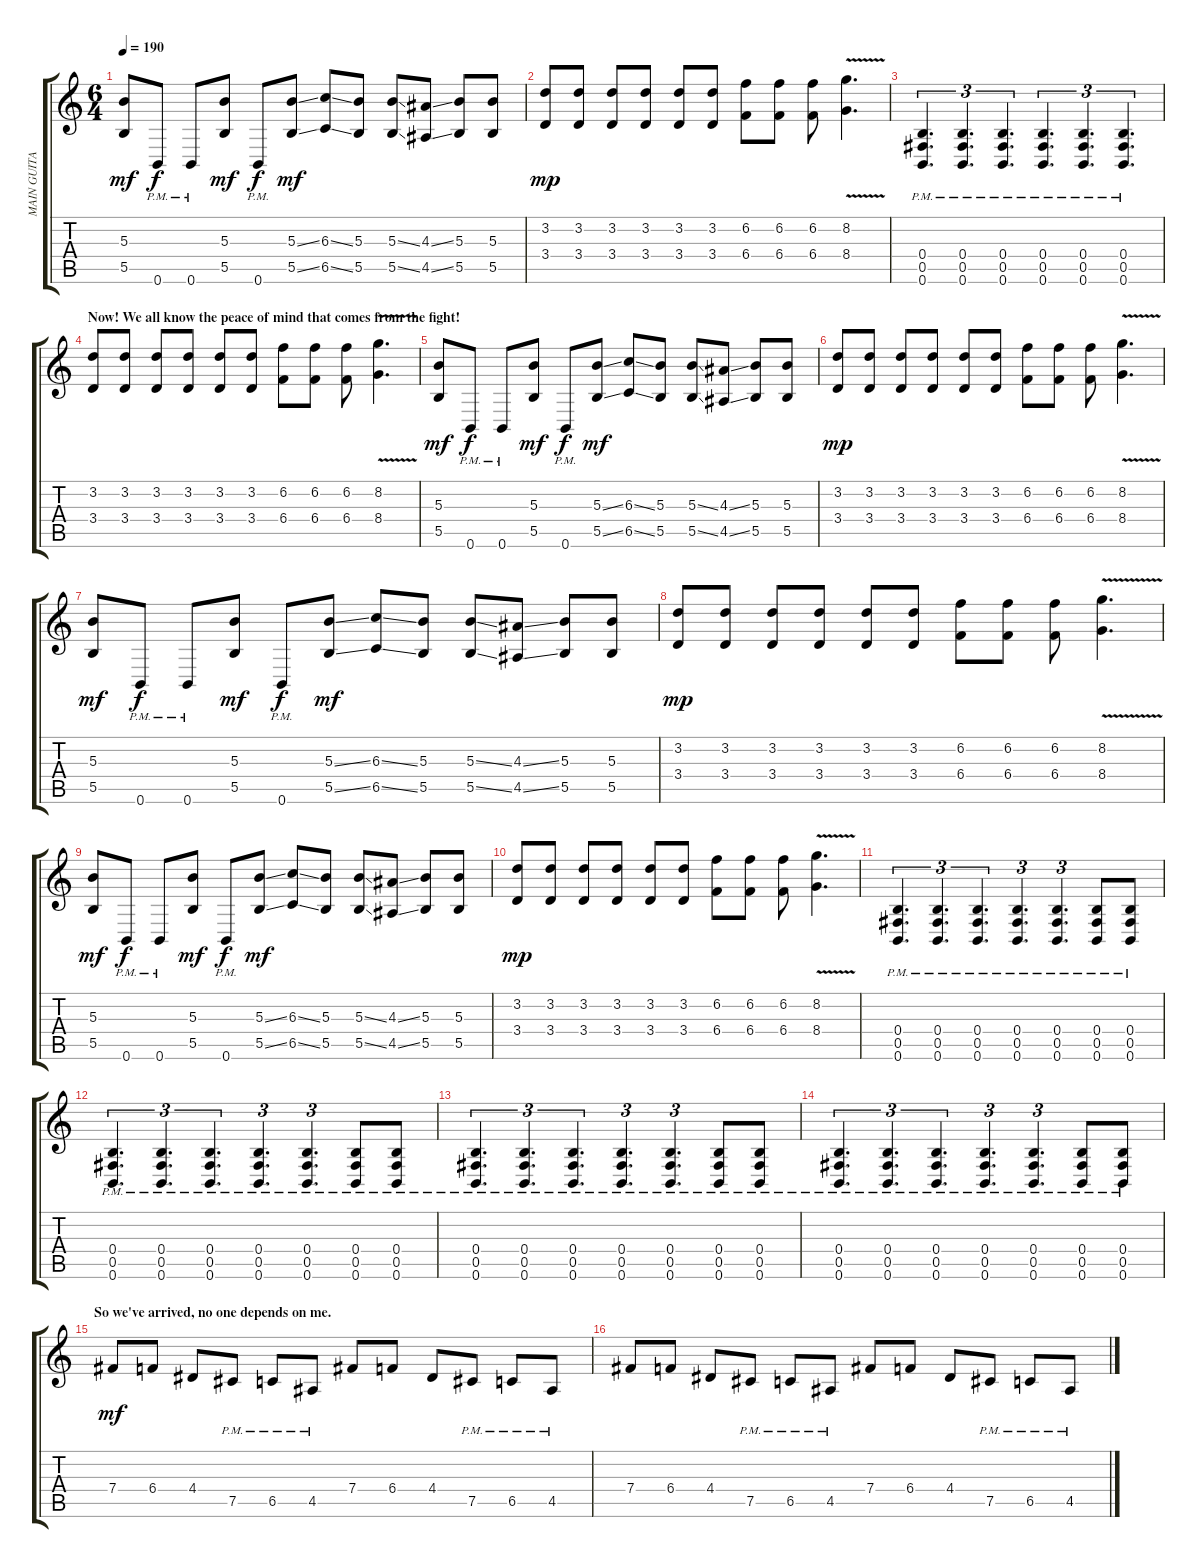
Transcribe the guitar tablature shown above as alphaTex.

\track ("MAIN GUITAR" "MAIN GUITA") {instrument distortionguitar}
\staff {score tabs}
\tuning (Eb4 B3 Gb3 B2 Gb2 B1) {hide}
\ts (6 4)
\tempo 190
\clef g2
\ks c
(5.3 5.5).8{dy mf} 0.6{pm}.8{dy f} 0.6{pm}.8 (5.3 5.5).8{dy mf} 0.6{pm}.8{dy f} (5.3{ss} 5.5{ss}).8{dy mf} (6.3{ss} 6.5{ss}).8 (5.3 5.5).8 (5.3{ss} 5.5{ss}).8 (4.3{ss} 4.5{ss}).8 (5.3 5.5).8 (5.3 5.5).8 |
(3.2 3.4).8{dy mp} (3.2 3.4).8 (3.2 3.4).8 (3.2 3.4).8 (3.2 3.4).8 (3.2 3.4).8 (6.2 6.4).8 (6.2 6.4).8 (6.2 6.4).8 (8.2{v} 8.4{v}).4{d} |
(0.4{pm} 0.5{pm} 0.6).4{d tu (3 2)} (0.4{pm} 0.5{pm} 0.6).4{d tu (3 2)} (0.4{pm} 0.5{pm} 0.6).4{d tu (3 2)} (0.4{pm} 0.5{pm} 0.6).4{d tu (3 2)} (0.4{pm} 0.5{pm} 0.6).4{d tu (3 2)} (0.4{pm} 0.5{pm} 0.6).4{d tu (3 2)} |
\section ("" "Now! We all know the peace of mind that comes from the fight!")
(3.2 3.4).8 (3.2 3.4).8 (3.2 3.4).8 (3.2 3.4).8 (3.2 3.4).8 (3.2 3.4).8 (6.2 6.4).8 (6.2 6.4).8 (6.2 6.4).8 (8.2{v} 8.4{v}).4{d} |
(5.3 5.5).8{dy mf} 0.6{pm}.8{dy f} 0.6{pm}.8 (5.3 5.5).8{dy mf} 0.6{pm}.8{dy f} (5.3{ss} 5.5{ss}).8{dy mf} (6.3{ss} 6.5{ss}).8 (5.3 5.5).8 (5.3{ss} 5.5{ss}).8 (4.3{ss} 4.5{ss}).8 (5.3 5.5).8 (5.3 5.5).8 |
(3.2 3.4).8{dy mp} (3.2 3.4).8 (3.2 3.4).8 (3.2 3.4).8 (3.2 3.4).8 (3.2 3.4).8 (6.2 6.4).8 (6.2 6.4).8 (6.2 6.4).8 (8.2{v} 8.4{v}).4{d} |
(5.3 5.5).8{dy mf} 0.6{pm}.8{dy f} 0.6{pm}.8 (5.3 5.5).8{dy mf} 0.6{pm}.8{dy f} (5.3{ss} 5.5{ss}).8{dy mf} (6.3{ss} 6.5{ss}).8 (5.3 5.5).8 (5.3{ss} 5.5{ss}).8 (4.3{ss} 4.5{ss}).8 (5.3 5.5).8 (5.3 5.5).8 |
(3.2 3.4).8{dy mp} (3.2 3.4).8 (3.2 3.4).8 (3.2 3.4).8 (3.2 3.4).8 (3.2 3.4).8 (6.2 6.4).8 (6.2 6.4).8 (6.2 6.4).8 (8.2{v} 8.4{v}).4{d} |
(5.3 5.5).8{dy mf} 0.6{pm}.8{dy f} 0.6{pm}.8 (5.3 5.5).8{dy mf} 0.6{pm}.8{dy f} (5.3{ss} 5.5{ss}).8{dy mf} (6.3{ss} 6.5{ss}).8 (5.3 5.5).8 (5.3{ss} 5.5{ss}).8 (4.3{ss} 4.5{ss}).8 (5.3 5.5).8 (5.3 5.5).8 |
(3.2 3.4).8{dy mp} (3.2 3.4).8 (3.2 3.4).8 (3.2 3.4).8 (3.2 3.4).8 (3.2 3.4).8 (6.2 6.4).8 (6.2 6.4).8 (6.2 6.4).8 (8.2{v} 8.4{v}).4{d} |
(0.4{pm} 0.5{pm} 0.6).4{d tu (3 2)} (0.4{pm} 0.5{pm} 0.6).4{d tu (3 2)} (0.4{pm} 0.5{pm} 0.6).4{d tu (3 2)} (0.4{pm} 0.5{pm} 0.6).4{d tu (3 2)} (0.4{pm} 0.5{pm} 0.6).4{d tu (3 2)} (0.4{pm} 0.5{pm} 0.6).8 (0.4{pm} 0.5{pm} 0.6).8 |
(0.4{pm} 0.5{pm} 0.6).4{d tu (3 2)} (0.4{pm} 0.5{pm} 0.6).4{d tu (3 2)} (0.4{pm} 0.5{pm} 0.6).4{d tu (3 2)} (0.4{pm} 0.5{pm} 0.6).4{d tu (3 2)} (0.4{pm} 0.5{pm} 0.6).4{d tu (3 2)} (0.4{pm} 0.5{pm} 0.6).8 (0.4{pm} 0.5{pm} 0.6).8 |
(0.4{pm} 0.5{pm} 0.6).4{d tu (3 2)} (0.4{pm} 0.5{pm} 0.6).4{d tu (3 2)} (0.4{pm} 0.5{pm} 0.6).4{d tu (3 2)} (0.4{pm} 0.5{pm} 0.6).4{d tu (3 2)} (0.4{pm} 0.5{pm} 0.6).4{d tu (3 2)} (0.4{pm} 0.5{pm} 0.6).8 (0.4{pm} 0.5{pm} 0.6).8 |
(0.4{pm} 0.5{pm} 0.6).4{d tu (3 2)} (0.4{pm} 0.5{pm} 0.6).4{d tu (3 2)} (0.4{pm} 0.5{pm} 0.6).4{d tu (3 2)} (0.4{pm} 0.5{pm} 0.6).4{d tu (3 2)} (0.4{pm} 0.5{pm} 0.6).4{d tu (3 2)} (0.4{pm} 0.5{pm} 0.6).8 (0.4{pm} 0.5{pm} 0.6).8 |
\section ("" "So we've arrived, no one depends on me.")
7.4.8{dy mf} 6.4.8 4.4.8 7.5{pm}.8 6.5{pm}.8 4.5{pm}.8 7.4.8 6.4.8 4.4.8 7.5{pm}.8 6.5{pm}.8 4.5{pm}.8 |
7.4.8 6.4.8 4.4.8 7.5{pm}.8 6.5{pm}.8 4.5{pm}.8 7.4.8 6.4.8 4.4.8 7.5{pm}.8 6.5{pm}.8 4.5{pm}.8
